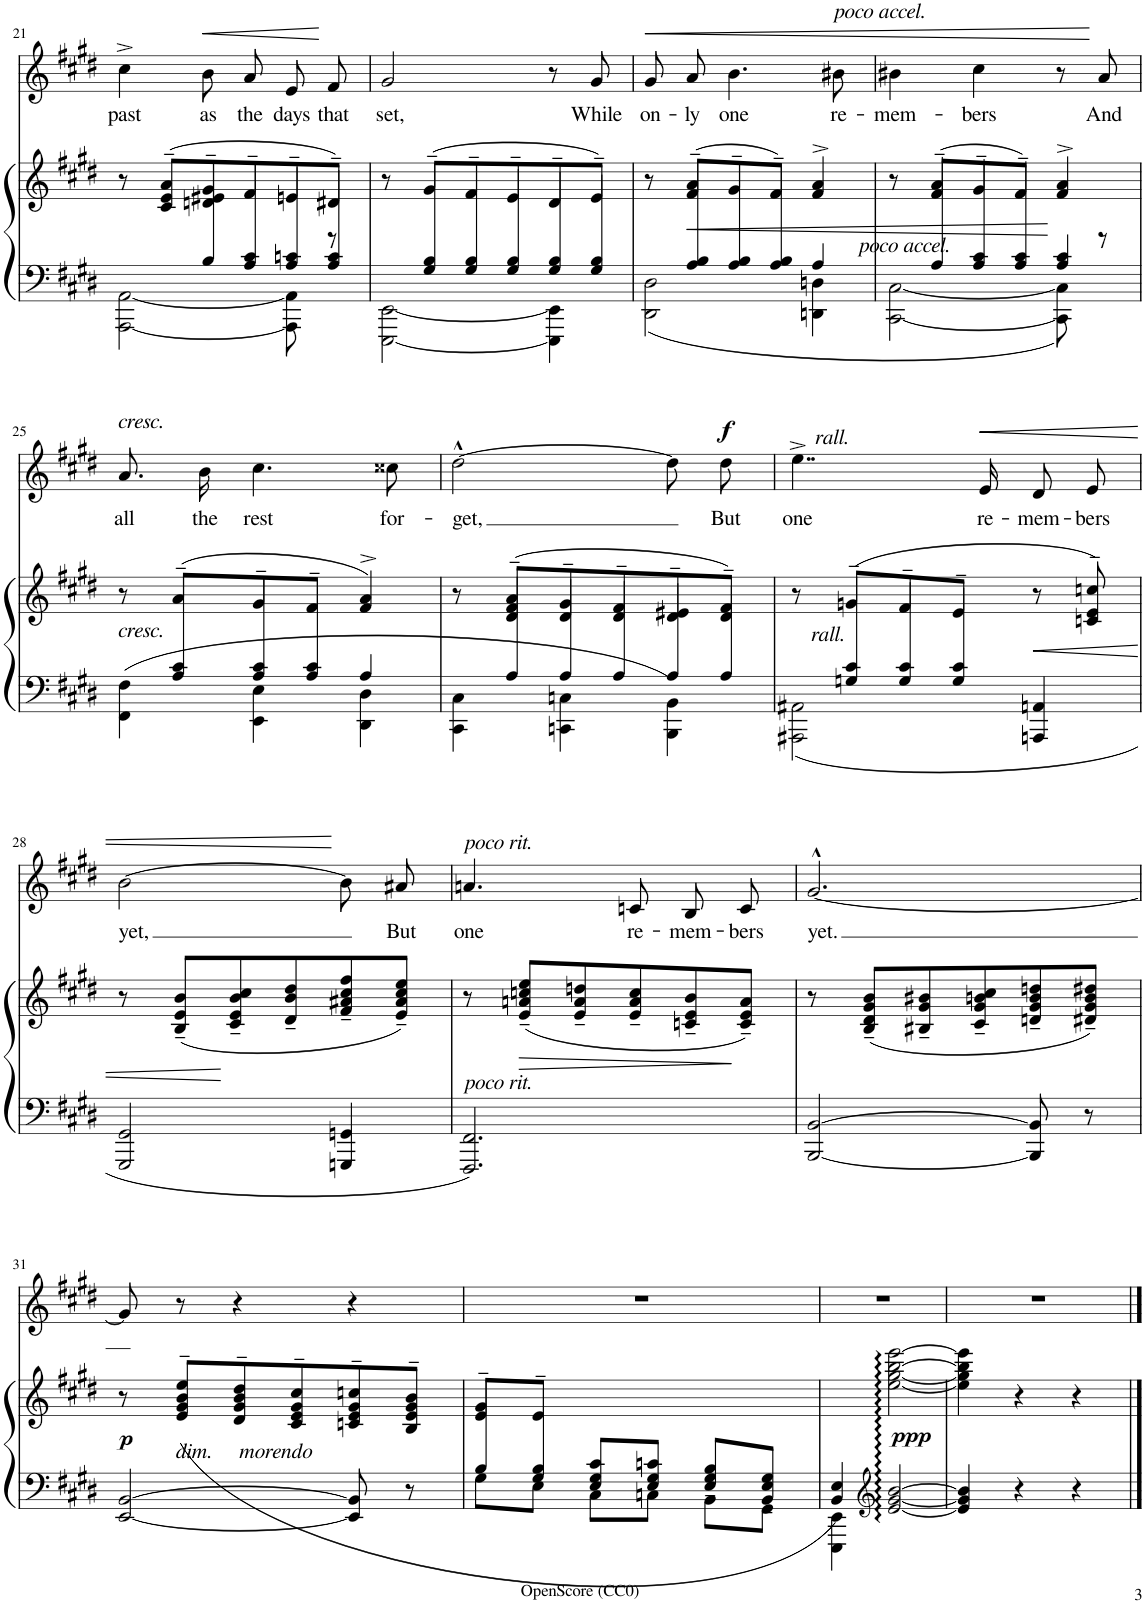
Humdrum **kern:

**kern	**kern	**dynam	**kern	**text	**dynam
*part2	*part2	*part2	*part1	*part1	*part1
*staff3	*staff2	*staff2/3	*staff1	*staff1	*staff1
*I"Piano	*	*	*I"Voice	*	*
*I'Pno	*	*	*	*	*
!!LO:PB:g=z
*clefF4	*clefG2	*	*clefG2	*	*
*k[f#c#g#d#]	*k[f#c#g#d#]	*	*k[f#c#g#d#]	*	*
*M3/4	*M3/4	*	*M3/4	*	*
=21	=21	=21	=21	=21	=21
*^	*	*	*	*	*
!	!	!	!	!	!LO:LY:b	!
[2AAA\ [2AA\	4ryy	8r	.	4cc#^\	past	.
.	.	(>8c#/~> 8e/~> 8a/~>L	.	.	.	.
!	!	!	!	!	!LO:LY:b	!LO:HP:b
.	8B/L	8dn/~> 8e#X/~> 8g#/~>	.	8b/L	as	<
!	!	!	!	!	!LO:LY:b	!
.	8A/ 8c#/	8f#~>/	.	8a/J	the	.
!	!	!	!	!	!LO:LY:b	!
8AAA\] 8AA\]	8A/ 8cn/	8en~>/	.	8e/L	days	.
!	!	!	!	!	!LO:LY:b	!
8r	8A/ 8c/J	8d#X~>/J)	.	8f#/J	that	[
=22	=22	=22	=22	=22	=22	=22
!	!	!	!	!	!LO:LY:b	!
[2EEE\ [2EE\	8ryy	8r	.	2g#/	set,	.
.	8G#/ 8B/L	(>8g#~>/L	.	.	.	.
.	8G#/ 8B/	8f#~>/	.	.	.	.
.	8G#/ 8B/	8e~>/	.	.	.	.
4EEE\] 4EE\]	8G#/ 8B/	8d#~>/	.	8r	.	.
!	!	!	!	!	!LO:LY:b	!
.	8G#/ 8B/J	8e~>/J)	.	8g#/	While	.
=23	=23	=23	=23	=23	=23	=23
!	!	!	!	!	!LO:LY:b	!LO:HP:b
2DD#\ 2D#\	8ryy	8r	.	8g#/L	on-	<
!	!	!	!LO:HP:b	!	!LO:LY:b	!
.	8A/ 8B/L	(>8f#/~> 8a/~>L	<	8a/J	-ly	.
!	!	!	!	!	!LO:LY:b	!
.	8A/ 8B/	8g#~>/	.	4.b\	one	.
.	8A/ 8B/J	8f#~>/J)	.	.	.	.
4DDn\ 4Dn\	4A/	4f#/^> 4a/^>	.	.	.	.
!	!	!	!	!LO:TX:a:i:t=poco accel.	!	!
!	!	!	!	!	!LO:LY:b	!
.	.	.	.	8b#X\	re-	.
=24	=24	=24	=24	=24	=24	=24
!	!	!LO:TX:b:i:t=poco accel.	!	!	!	!
!	!	!	!	!	!LO:LY:b	!
[2CC#\ [2C#\	8ryy	8r	.	4b#X\	-mem-	.
.	8A/L	(>8f#/~> 8a/~>L	.	.	.	.
!	!	!	!	!	!LO:LY:b	!
.	8A/ 8c#/	8g#~>/	.	4cc#\	-bers	.
.	8A/ 8c#/J	8f#~>/J)	.	.	.	.
8CC#\] 8C#\]	4A/ 4c#/	4f#/^> 4a/^>	[	8r	.	.
!	!	!	!	!	!LO:LY:b	!
8r	.	.	.	8a/	And	[
!!LO:LB:g=z
=25	=25	=25	=25	=25	=25	=25
!	!	!	!	!LO:TX:a:i:t=cresc.	!	!
!	!	!LO:TX:b:i:t=cresc.	!	!	!	!
!	!	!	!	!	!LO:LY:b	!
4FF#\ 4F#\	8ryy	8r	.	8.a/L	all	.
.	8A/ 8c#/L	(>8a~>/L	.	.	.	.
!	!	!	!	!	!LO:LY:b	!
.	.	.	.	16b/Jk	the	.
!	!	!	!	!	!LO:LY:b	!
4EE\ 4E\	8A/ 8c#/	8g#~>/	.	4.cc#\	rest	.
.	8A/ 8c#/J	8f#~>/J	.	.	.	.
4DD#\ 4D#\	4A/	4f#/^> 4a/^>)	.	.	.	.
!	!	!	!	!	!LO:LY:b	!
.	.	.	.	8cc##X\	for-	.
=26	=26	=26	=26	=26	=26	=26
!	!	!	!	!	!LO:LY:b	!
4CC#\ 4C#\	8ryy	8r	.	[2dd#^^\	-get,	.
.	8A/L	(>8d#/~> 8f#/~> 8a/~>L	.	.	.	.
4CCn\ 4Cn\	8A/	8d#/~> 8g#/~>	.	.	.	.
.	8A/	8d#/~> 8f#/~>	.	.	.	.
4BBB\ 4BB\	8A/	8d#/~> 8e#X/~>	.	8dd#\L]	.	.
!	!	!	!	!	!LO:LY:b	!LO:DY:a
.	8A/J	8d#/~> 8f#/~>J)	.	8dd#\J	But	f
=27	=27	=27	=27	=27	=27	=27
!	!	!	!	!LO:TX:a:i:t=rall.	!	!
!LO:TX:a:i:t=rall.	!	!	!	!	!	!
!	!	!	!	!	!LO:LY:b	!
2AAA#X\ 2AA#X\	8ryy	8r	.	4..ee^\	one	.
.	8Gn/ 8c#/L	(>8gn~>/L	.	.	.	.
.	8G/ 8c#/	8f#~>/	.	.	.	.
.	8G/ 8c#/J	8e~>/J	.	.	.	.
!	!	!	!	!	!LO:LY:b	!LO:HP:b
.	.	.	.	16e/	re-	<
!	!	!	!LO:HP:b	!	!LO:LY:b	!
4AAAn/ 4AAn/	4ryy	8r	<	8d#/L	-mem-	.
!	!	!	!	!	!LO:LY:b	!
.	.	8cn/~> 8e/~> 8ccn/~>)	.	8e/J	-bers	.
*v	*v	*	*	*	*	*
!!LO:LB:g=z
=28	=28	=28	=28	=28	=28
!	!	!	!	!LO:LY:b	!
2GGG#/ 2GG#/	8r	.	[2b\	yet,	.
.	(8B/~< 8e/~< 8b/~<L	.	.	.	.
.	8c#/~< 8e/~< 8b/~< 8cc#/~<	[	.	.	.
.	8d#/~< 8b/~< 8dd#/~<	.	.	.	.
4GGGn/ 4GGn/	8f#/~< 8a#X/~< 8cc#/~< 8ff#/~<	.	8b/L]	.	[
!	!	!	!	!LO:LY:b	!
.	8e/~< 8a#/~< 8cc#/~< 8ee/~<J)	.	8a#X/J	But	.
=29	=29	=29	=29	=29	=29
!	!	!	!LO:TX:a:i:t=poco rit.	!	!
!	!LO:TX:b:i:t=poco rit.	!	!	!	!
!	!	!	!	!LO:LY:b	!
2.FFF#/ 2.FF#/	8r	.	4.an/	one	.
!	!	!LO:HP:b	!	!	!
.	(8e/~< 8an/~< 8ccn/~< 8ee/~<L	>	.	.	.
.	8e/~< 8a/~< 8ddn/~<	.	.	.	.
!	!	!	!	!LO:LY:b	!
.	8e/~< 8a/~< 8cc/~<	.	8cn/	re-	.
!	!	!	!	!LO:LY:b	!
.	8cn/~< 8e/~< 8b/~<	.	8B/L	-mem-	.
!	!	!	!	!LO:LY:b	!
.	8c/~< 8e/~< 8a/~<J)	]	8c/J	-bers	.
=30	=30	=30	=30	=30	=30
!	!	!	!	!LO:LY:b	!
[2BBB/ [2BB/	8r	.	[2.g#^^/	yet.	.
.	(8B/~< 8d#/~< 8g#/~< 8b/~<L	.	.	.	.
.	8B#X/~< 8g#/~< 8b#X/~<	.	.	.	.
.	8c#/~< 8g#/~< 8bn/~< 8cc#/~<	.	.	.	.
8BBB/] 8BB/]	8dn/~< 8g#/~< 8b/~< 8ddn/~<	.	.	.	.
8r	8d#X/~< 8g#/~< 8b/~< 8dd#X/~<J)	.	.	.	.
!!LO:LB:g=z
=31	=31	=31	=31	=31	=31
!	!	!LO:DY:b	!	!	!
[2EE/ [2BB/	8r	p	8g#/]	.	.
!	!LO:TX:b:i:t=dim.     morendo	!	!	!	!
.	(8e/~> 8g#/~> 8b/~> 8ee/~>L	.	8r	.	.
.	8d#/~> 8g#/~> 8b/~> 8dd#/~>	.	4r	.	.
.	8c#/~> 8e/~> 8g#/~> 8cc#/~>	.	.	.	.
8EE/] 8BB/]	8cn/~> 8e/~> 8g#/~> 8ccn/~>	.	4r	.	.
8r	8B/~> 8e/~> 8g#/~> 8b/~>J	.	.	.	.
=32	=32	=32	=32	=32	=32
*^	*	*	*	*	*
*	*^	*	*	*	*	*
4ryy	8G#\L	8B/L	8e/~> 8g#/~>L	.	2.r	.	.
.	8E\J	8G#/ 8B/J	8e~>/J	.	.	.	.
8E/~< 8G#/~< 8c#/~<L	8C#\L	2ryy	2ryy	.	.	.	.
8E/~< 8G#/~< 8cn/~<J	8Cn\J	.	.	.	.	.	.
8E/~< 8G#/~< 8B/~<L	8BB\L	.	.	.	.	.	.
8BB/~< 8E/~< 8G#/~<J	8GG#\J	.	.	.	.	.	.
*	*v	*v	*	*	*	*	*
=33	=33	=33	=33	=33	=33	=33
4BB/ 4E/)	4EEE\ 4EE\	4ryy	.	2.r	.	.
*clefG2	*	*	*	*	*	*
!	!	!	!LO:DY:b	!	!	!
2ryy	[2e/:: [2g#/:: [2b/::	[2ee\:: [<2gg#\:: [2bb\:: [2eee\::	ppp	.	.	.
*v	*v	*	*	*	*	*
=34	=34	=34	=34	=34	=34
4e/] 4g#/] 4b/]	4ee\] 4gg#\] 4bb\] 4eee\]	.	2.r	.	.
4r	4r	.	.	.	.
4r	4r	.	.	.	.
==	==	==	==	==	==
*-	*-	*-	*-	*-	*-
